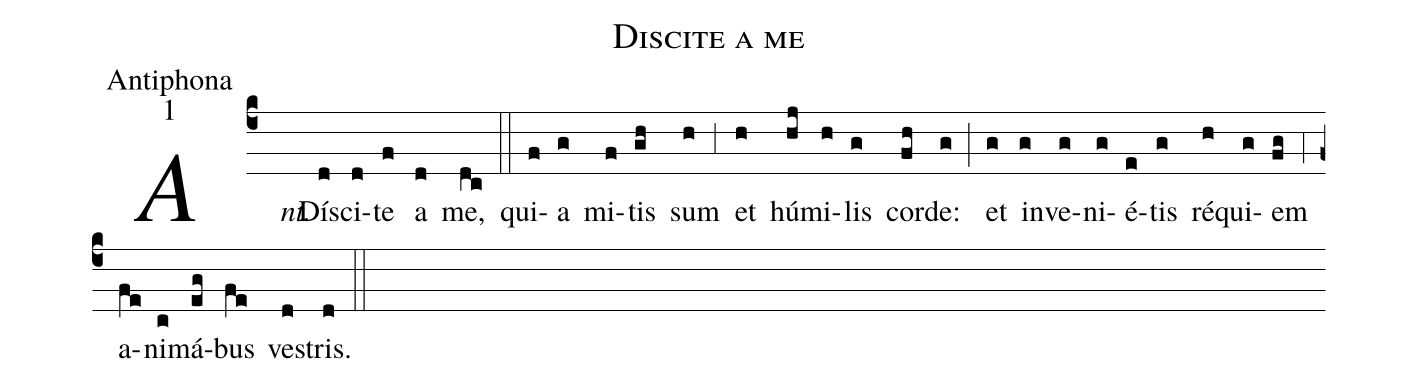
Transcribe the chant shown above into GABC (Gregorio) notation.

name:Discite a me;
office-part:Antiphona;
mode:1;
%%
(c4) <i>Ant.</i>() Dí(d)sci(d)te(f) a(d) me,(dc) (::) qui(f)a(g) mi(f)tis(gh) sum(h) (;3) et(h) hú(hj)mi(h)lis(g) cor(fh)de:(g) (;) et(g) in(g)ve(g)ni(g)é(e)tis(g) ré(h)qui(g)em(fg) (;4) a(fe)ni(c)má(eg)bus(fe) ve(d)stris.(d) (::)
